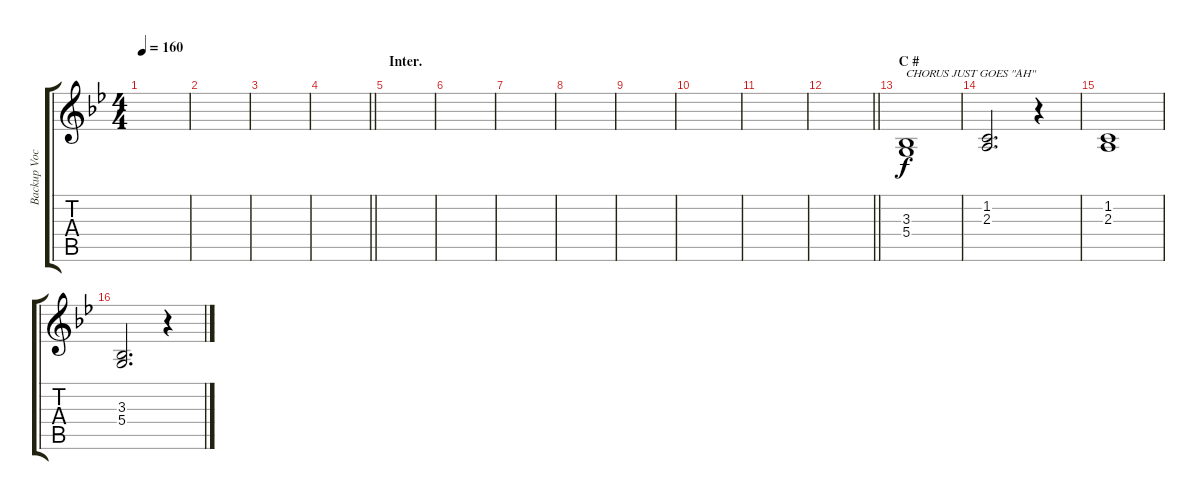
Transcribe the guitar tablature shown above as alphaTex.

\track ("Backup Vocals" "Backup Voc") {instrument altosax}
\staff {score tabs}
\tuning (E4 B3 G3 D3 A2 E2) {hide}
\ts (4 4)
\tempo 160
\clef g2
\ks bb
|
|
|
\barLineRight lightlight
|
\section ("" "Inter.")
|
|
|
|
|
|
|
\barLineRight lightlight
|
\section ("" "C #")
(3.3 5.4).1{txt "CHORUS JUST GOES \"AH\""} |
(1.2 2.3).2{d} r.4 |
(1.2 2.3).1 |
(3.3 5.4).2{d} r.4
